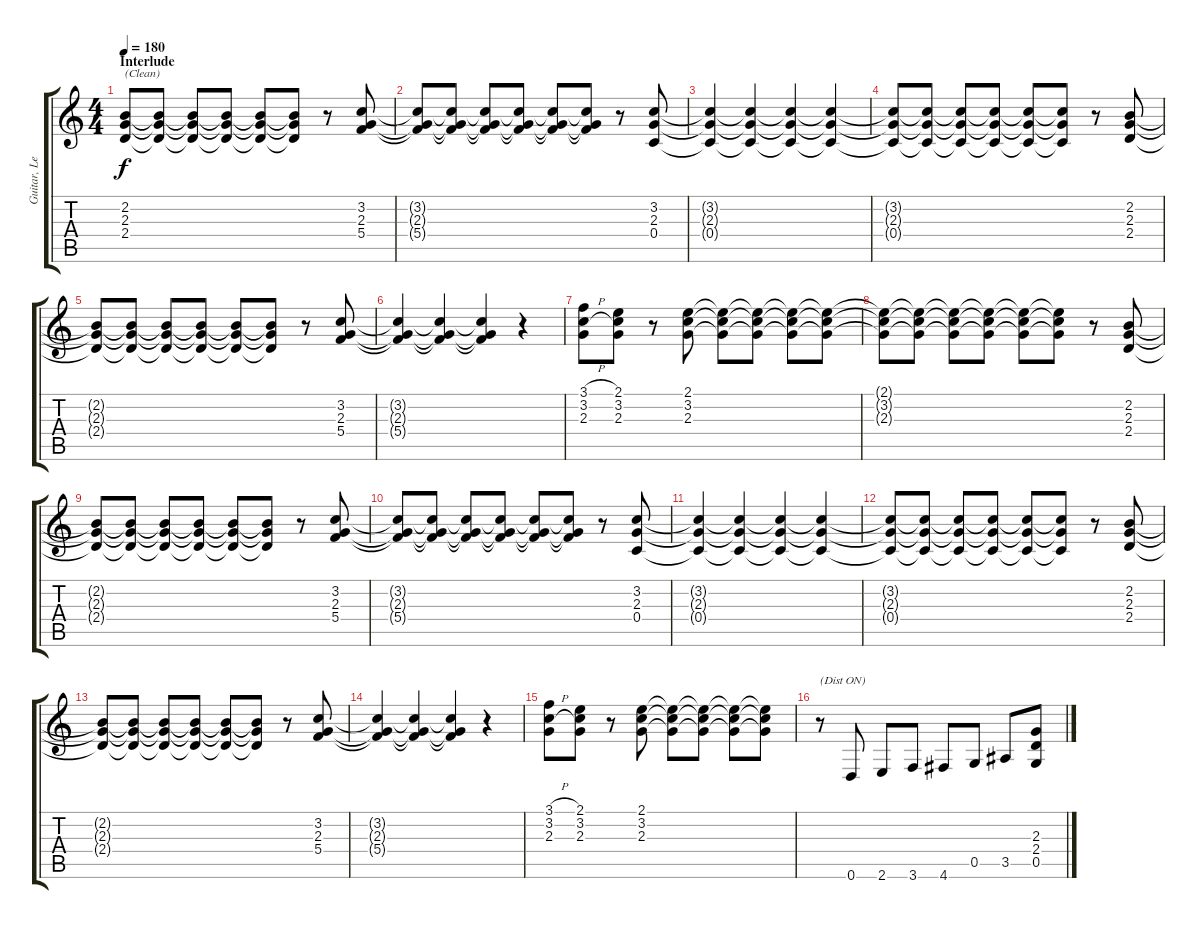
\track ("Guitar, Lead Std-D" "Guitar, Le") {instrument distortionguitar}
\staff {score tabs}
\tuning (D4 A3 F3 C3 G2 D2) {hide}
\ts (4 4)
\section ("" "Interlude")
\tempo 180
\clef g2
\ks c
(2.2 2.3 2.4).8{txt "(Clean)" dy f instrument electricguitarclean} (2.2{t} 2.3{t} 2.4{t}).8 (2.2{t} 2.3{t} 2.4{t}).8 (2.2{t} 2.3{t} 2.4{t}).8 (2.2{t} 2.3{t} 2.4{t}).8 (2.2{t} 2.3{t} 2.4{t}).8 r.8 (3.2 2.3 5.4).8 |
(3.2{t} 2.3{t} 5.4{t}).8 (3.2{t} 2.3{t} 5.4{t}).8 (3.2{t} 2.3{t} 5.4{t}).8 (3.2{t} 2.3{t} 5.4{t}).8 (3.2{t} 2.3{t} 5.4{t}).8 (3.2{t} 2.3{t} 5.4{t}).8 r.8 (3.2 2.3 0.4).8 |
(3.2{t} 2.3{t} 0.4{t}).4 (3.2{t} 2.3{t} 0.4{t}).4 (3.2{t} 2.3{t} 0.4{t}).4 (3.2{t} 2.3{t} 0.4{t}).4 |
(3.2{t} 2.3{t} 0.4{t}).8 (3.2{t} 2.3{t} 0.4{t}).8 (3.2{t} 2.3{t} 0.4{t}).8 (3.2{t} 2.3{t} 0.4{t}).8 (3.2{t} 2.3{t} 0.4{t}).8 (3.2{t} 2.3{t} 0.4{t}).8 r.8 (2.2 2.3 2.4).8 |
(2.2{t} 2.3{t} 2.4{t}).8 (2.2{t} 2.3{t} 2.4{t}).8 (2.2{t} 2.3{t} 2.4{t}).8 (2.2{t} 2.3{t} 2.4{t}).8 (2.2{t} 2.3{t} 2.4{t}).8 (2.2{t} 2.3{t} 2.4{t}).8 r.8 (3.2 2.3 5.4).8 |
(3.2{t} 2.3{t} 5.4{t}).4 (3.2{t} 2.3{t} 5.4{t}).4 (3.2{t} 2.3{t} 5.4{t}).4 r.4 |
(3.1{h} 3.2{h} 2.3).8 (2.1 3.2 2.3).8 r.8 (2.1 3.2 2.3).8 (2.1{t} 3.2{t} 2.3{t}).8 (2.1{t} 3.2{t} 2.3{t}).8 (2.1{t} 3.2{t} 2.3{t}).8 (2.1{t} 3.2{t} 2.3{t}).8 |
(2.1{t} 3.2{t} 2.3{t}).8 (2.1{t} 3.2{t} 2.3{t}).8 (2.1{t} 3.2{t} 2.3{t}).8 (2.1{t} 3.2{t} 2.3{t}).8 (2.1{t} 3.2{t} 2.3{t}).8 (2.1{t} 3.2{t} 2.3{t}).8 r.8 (2.2 2.3 2.4).8 |
(2.2{t} 2.3{t} 2.4{t}).8 (2.2{t} 2.3{t} 2.4{t}).8 (2.2{t} 2.3{t} 2.4{t}).8 (2.2{t} 2.3{t} 2.4{t}).8 (2.2{t} 2.3{t} 2.4{t}).8 (2.2{t} 2.3{t} 2.4{t}).8 r.8 (3.2 2.3 5.4).8 |
(3.2{t} 2.3{t} 5.4{t}).8 (3.2{t} 2.3{t} 5.4{t}).8 (3.2{t} 2.3{t} 5.4{t}).8 (3.2{t} 2.3{t} 5.4{t}).8 (3.2{t} 2.3{t} 5.4{t}).8 (3.2{t} 2.3{t} 5.4{t}).8 r.8 (3.2 2.3 0.4).8 |
(3.2{t} 2.3{t} 0.4{t}).4 (3.2{t} 2.3{t} 0.4{t}).4 (3.2{t} 2.3{t} 0.4{t}).4 (3.2{t} 2.3{t} 0.4{t}).4 |
(3.2{t} 2.3{t} 0.4{t}).8 (3.2{t} 2.3{t} 0.4{t}).8 (3.2{t} 2.3{t} 0.4{t}).8 (3.2{t} 2.3{t} 0.4{t}).8 (3.2{t} 2.3{t} 0.4{t}).8 (3.2{t} 2.3{t} 0.4{t}).8 r.8 (2.2 2.3 2.4).8 |
(2.2{t} 2.3{t} 2.4{t}).8 (2.2{t} 2.3{t} 2.4{t}).8 (2.2{t} 2.3{t} 2.4{t}).8 (2.2{t} 2.3{t} 2.4{t}).8 (2.2{t} 2.3{t} 2.4{t}).8 (2.2{t} 2.3{t} 2.4{t}).8 r.8 (3.2 2.3 5.4).8 |
(3.2{t} 2.3{t} 5.4{t}).4 (3.2{t} 2.3{t} 5.4{t}).4 (3.2{t} 2.3{t} 5.4{t}).4 r.4 |
(3.1{h} 3.2{h} 2.3).8 (2.1 3.2 2.3).8 r.8 (2.1 3.2 2.3).8 (2.1{t} 3.2{t} 2.3{t}).8 (2.1{t} 3.2{t} 2.3{t}).8 (2.1{t} 3.2{t} 2.3{t}).8 (2.1{t} 3.2{t} 2.3{t}).8 |
r.8{txt "(Dist ON)" instrument distortionguitar} 0.6.8 2.6.8 3.6.8 4.6.8 0.5.8 3.5.8 (2.3 2.4 0.5).8
